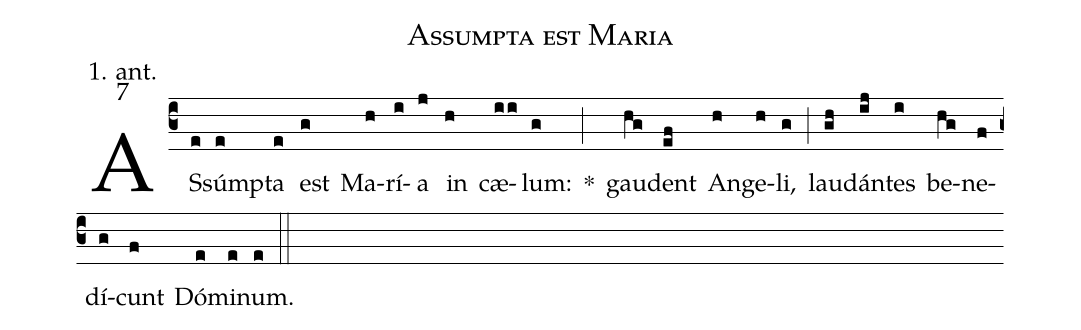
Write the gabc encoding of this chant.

name: Assumpta est Maria;
office-part: 1. ant.;
mode: 7;
%%
% vii.a

(c3)
AS(e)súmp(e)ta(e) est(g) Ma(h)rí(i)a(j) in(h) cæ(ii)lum:(g) *(;)
gau(hg)dent(ef) An(h)ge(h)li,(g) (;)
lau(gh)dán(ij)tes(i) be(hg)ne(f)dí(g)cunt(f) Dó(e)mi(e)num.(e) (::)
